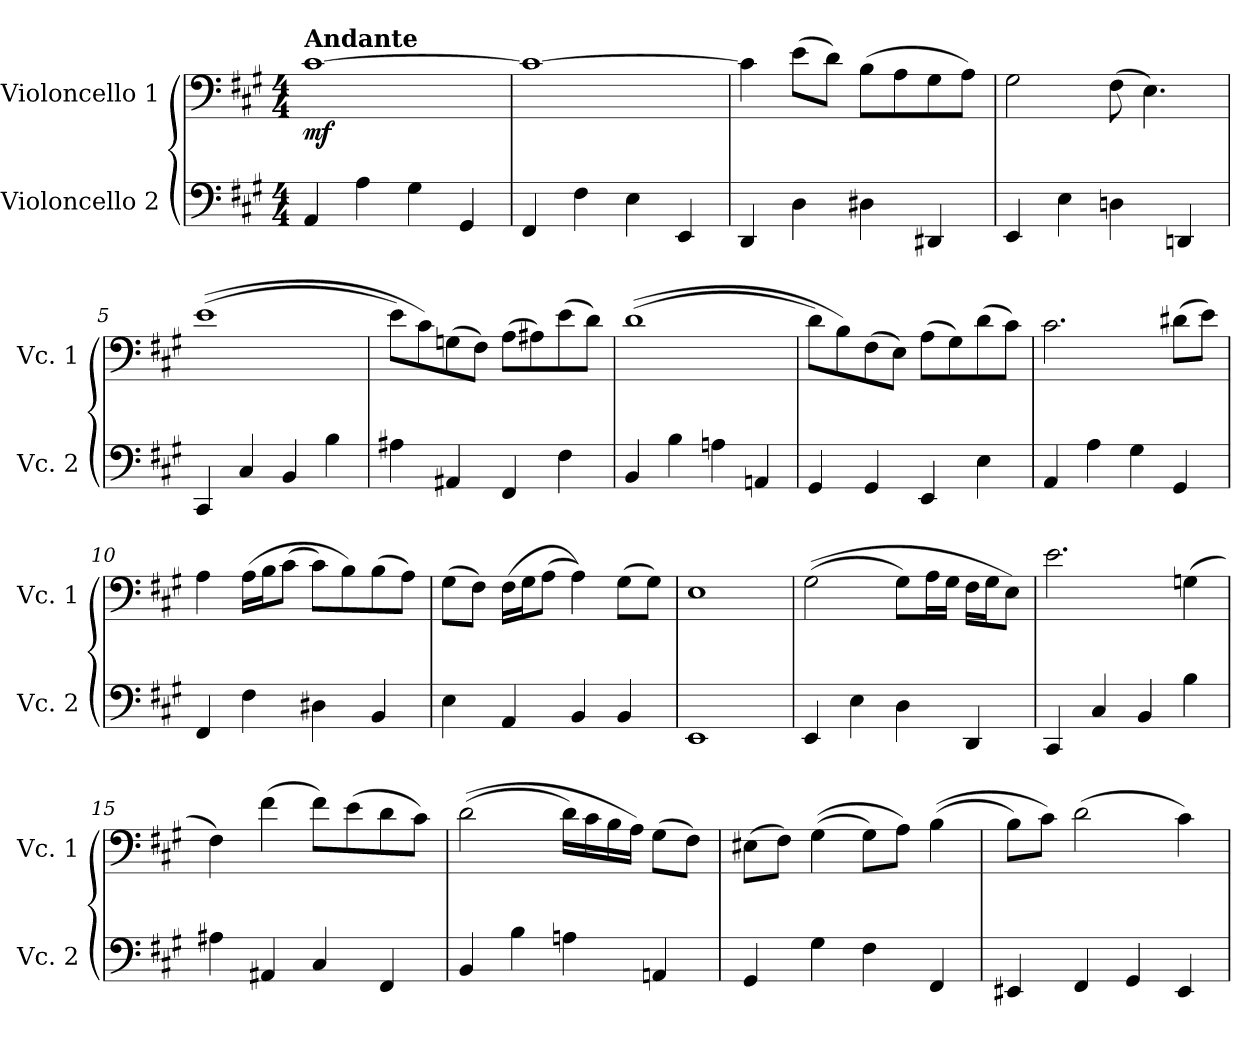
**kern	**kern	**dynam
*part2	*part1	*part1
*staff2	*staff1	*staff1
*I"Violoncello 2	*I"Violoncello 1	*
*I'Vc. 2	*I'Vc. 1	*
*clefF4	*clefF4	*
*k[f#c#g#]	*k[f#c#g#]	*
*M4/4	*M4/4	*
=1	=1	=1
!	!LO:TX:a:B:t=Andante	!
!	!	!LO:DY:b
4AA/	[1c#	mf
4A\	.	.
4G#\	.	.
4GG#/	.	.
=2	=2	=2
4FF#/	1c#_	.
4F#\	.	.
4E\	.	.
4EE/	.	.
=3	=3	=3
4DD/	4c#\]	.
4D\	(>8e\L	.
.	8d\J)	.
4D#X\	(>8B\L	.
.	8A\	.
4DD#X/	8G#\	.
.	8A\J)	.
=4	=4	=4
4EE/	2G#\	.
4E\	.	.
4Dn\	(>8F#\	.
.	4.E\)	.
4DDn/	.	.
!!LO:LB:g=z
=5	=5	=5
4CC#/	(>(>1e	.
4C#/	.	.
4BB/	.	.
4B\	.	.
=6	=6	=6
4A#X\	8e\L)	.
.	8c#\)	.
4AA#X/	(>8Gn\	.
.	8F#\J)	.
4FF#/	(>8A\L	.
.	8A#X\)	.
4F#\	(>8e\	.
.	8d\J)	.
=7	=7	=7
4BB/	(>(>1d	.
4B\	.	.
4An\	.	.
4AAn/	.	.
!!LO:LB:g=z
=8	=8	=8
4GG#/	8d\L)	.
.	8B\)	.
4GG#/	(>8F#\	.
.	8E\J)	.
4EE/	(>8A\L	.
.	8G#\)	.
4E\	(>8d\	.
.	8c#\J)	.
=9	=9	=9
4AA/	2.c#\	.
4A\	.	.
4G#\	.	.
4GG#/	(>8d#X\L	.
.	8e\J)	.
=10	=10	=10
4FF#/	4A\	.
4F#\	(>16A\LL	.
.	16B\J	.
.	(>8c#\J	.
4D#X\	8c#\L)	.
.	8B\)	.
4BB/	(>8B\	.
.	8A\J)	.
!!LO:LB:g=z
=11	=11	=11
4E\	(>8G#\L	.
.	8F#\J)	.
4AA/	(>16F#\LL	.
.	16G#\J	.
.	(>8A\J	.
4BB/	4A\))	.
4BB/	(>8G#\L	.
.	8G#\J)	.
=12	=12	=12
1EE	1E	.
=13	=13	=13
4EE/	(>(>2G#\	.
4E\	.	.
4D\	8G#\L)	.
.	16A\L	.
.	16G#\JJ	.
4DD/	16F#\LL	.
.	16G#\J	.
.	8E\J)	.
=14	=14	=14
4CC#/	2.e\	.
4C#/	.	.
4BB/	.	.
4B\	(>4Gn\	.
!!LO:LB:g=z
=15	=15	=15
4A#X\	4F#\)	.
4AA#X/	(>4f#\	.
4C#/	8f#\L)	.
.	(>8e\	.
4FF#/	8d\	.
.	8c#\J)	.
=16	=16	=16
4BB/	(>(>2d\	.
4B\	.	.
4An\	16d\LL)	.
.	16c#\	.
.	16B\	.
.	16A\JJ)	.
4AAn/	(>8G#\L	.
.	8F#\J)	.
=17	=17	=17
4GG#/	(>8E#X\L	.
.	8F#\J)	.
4G#\	(>(>4G#\	.
4F#\	8G#\L)	.
.	8A\J)	.
4FF#/	(>(>4B\	.
!!LO:LB:g=z
=18	=18	=18
4EE#X/	8B\L)	.
.	8c#\J)	.
4FF#/	(>2d\	.
4GG#/	.	.
4EE#/	4c#\)	.
=	=	=
*-	*-	*-
